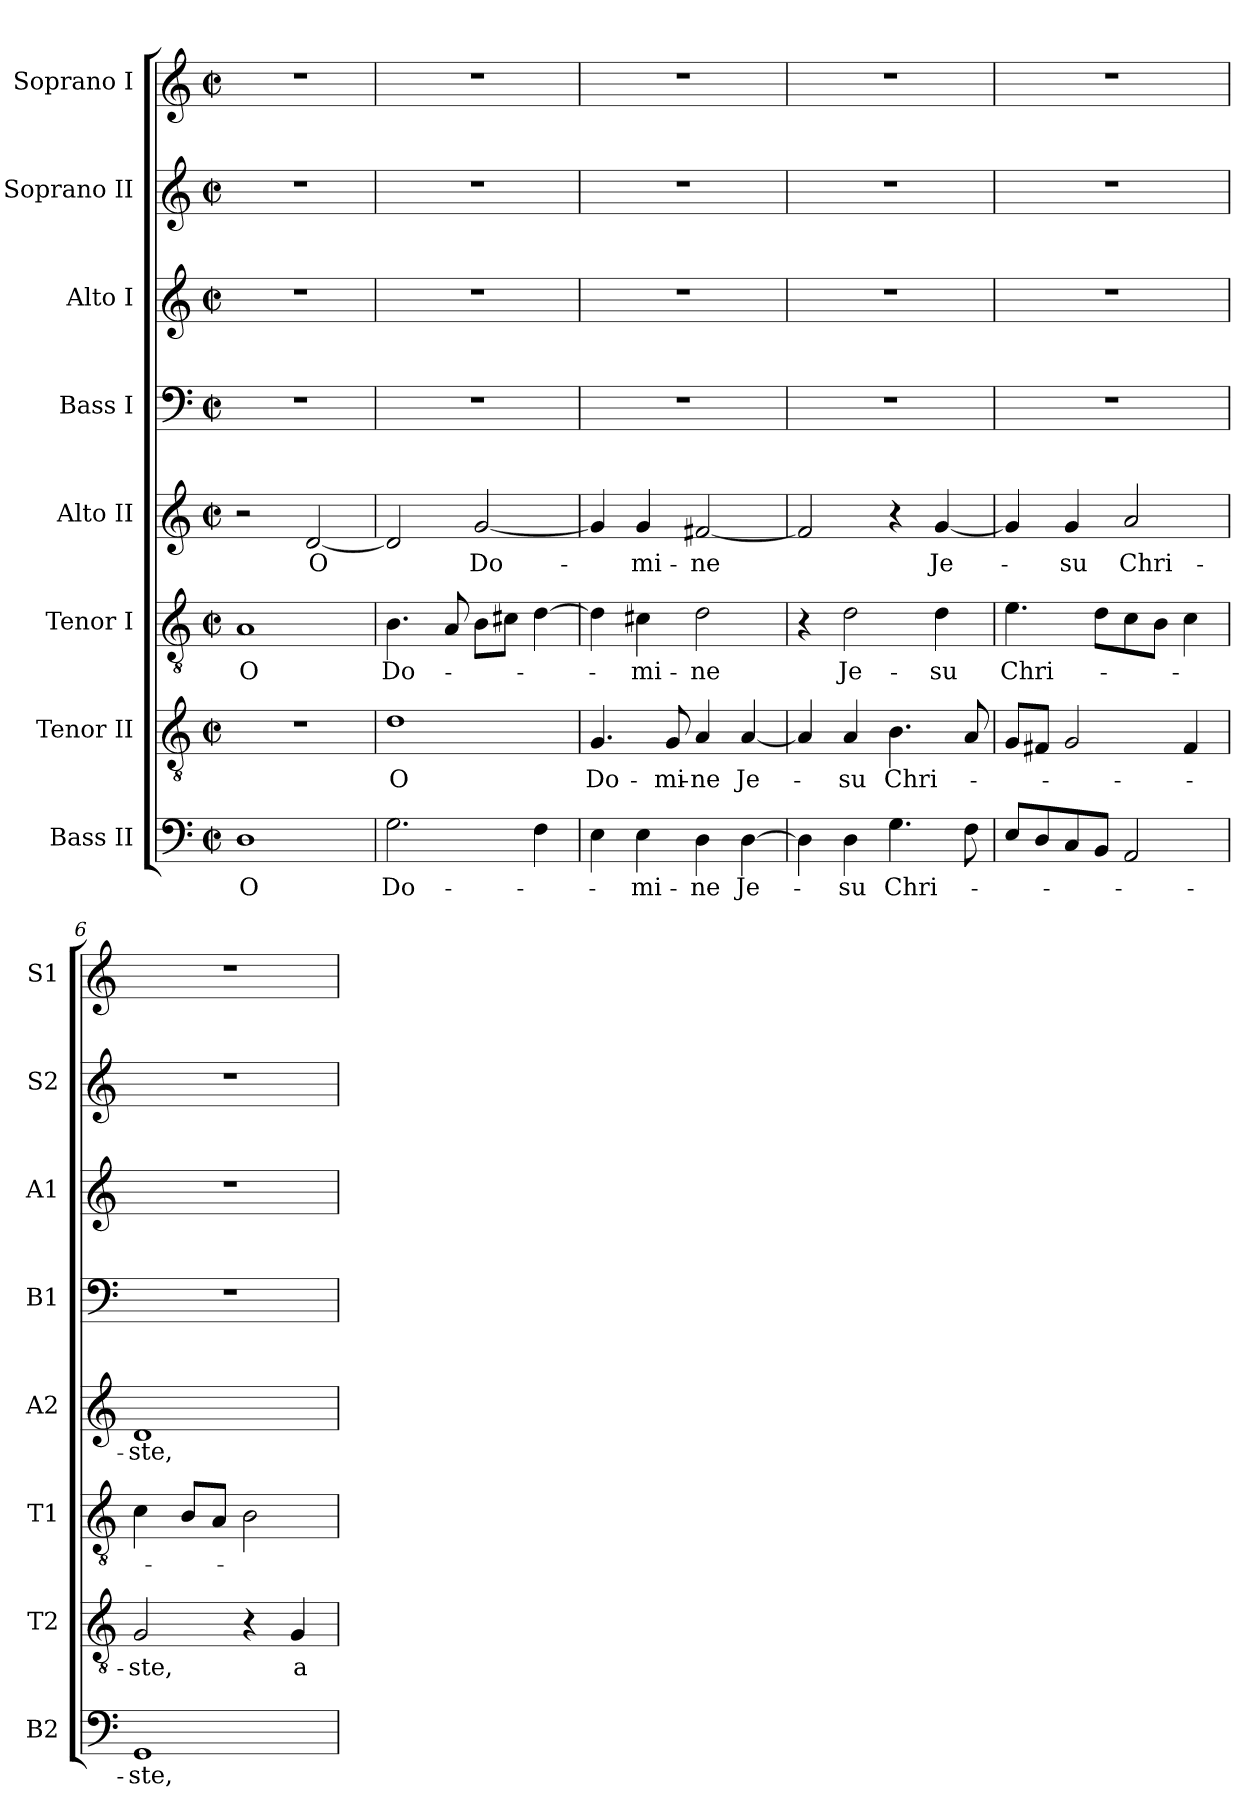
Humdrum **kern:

**kern	**text	**kern	**text	**kern	**text	**kern	**text	**kern	**kern	**kern	**kern
*part8	*part8	*part7	*part7	*part6	*part6	*part5	*part5	*part4	*part3	*part2	*part1
*staff8	*staff8	*staff7	*staff7	*staff6	*staff6	*staff5	*staff5	*staff4	*staff3	*staff2	*staff1
*I"Bass II	*	*I"Tenor II	*	*I"Tenor I	*	*I"Alto II	*	*I"Bass I	*I"Alto I	*I"Soprano II	*I"Soprano I
*I'B2	*	*I'T2	*	*I'T1	*	*I'A2	*	*I'B1	*I'A1	*I'S2	*I'S1
*clefF4	*	*clefGv2	*	*clefGv2	*	*clefG2	*	*clefF4	*clefG2	*clefG2	*clefG2
*k[]	*	*k[]	*	*k[]	*	*k[]	*	*k[]	*k[]	*k[]	*k[]
*C:	*	*C:	*	*C:	*	*C:	*	*C:	*C:	*C:	*C:
*M2/2	*	*M2/2	*	*M2/2	*	*M2/2	*	*M2/2	*M2/2	*M2/2	*M2/2
*met(c|)	*	*met(c|)	*	*met(c|)	*	*met(c|)	*	*met(c|)	*met(c|)	*met(c|)	*met(c|)
=1	=1	=1	=1	=1	=1	=1	=1	=1	=1	=1	=1
1D	O	1r	.	1A	O	2r	.	1r	1r	1r	1r
.	.	.	.	.	.	[<2d/	O	.	.	.	.
=2	=2	=2	=2	=2	=2	=2	=2	=2	=2	=2	=2
2.G\	Do-	1d	O	4.B\	Do-	2d/]	.	1r	1r	1r	1r
.	.	.	.	8A/	.	.	.	.	.	.	.
.	.	.	.	8B\L	.	[<2g/	Do-	.	.	.	.
.	.	.	.	8c#X\J	.	.	.	.	.	.	.
4F\	.	.	.	[>4d\	.	.	.	.	.	.	.
=3	=3	=3	=3	=3	=3	=3	=3	=3	=3	=3	=3
4E\	.	4.G/	Do-	4d\]	.	4g/]	.	1r	1r	1r	1r
4E\	-mi-	.	.	4c#X\	-mi-	4g/	-mi-	.	.	.	.
.	.	8G/	-mi-	.	.	.	.	.	.	.	.
4D\	-ne	4A/	-ne	2d\	-ne	[<2f#X/	-ne	.	.	.	.
[>4D\	Je-	[4A/	Je-	.	.	.	.	.	.	.	.
=4	=4	=4	=4	=4	=4	=4	=4	=4	=4	=4	=4
4D\]	.	4A/]	.	4r	.	2f#/]	.	1r	1r	1r	1r
4D\	-su	4A/	-su	2d\	Je-	.	.	.	.	.	.
4.G\	Chri-	4.B\	Chri-	.	.	4r	.	.	.	.	.
.	.	.	.	4d\	-su	[<4g/	Je-	.	.	.	.
8F\	.	8A/	.	.	.	.	.	.	.	.	.
!!LO:PB:g=z
=5	=5	=5	=5	=5	=5	=5	=5	=5	=5	=5	=5
8E/L	.	8G/L	.	4.e\	Chri-	4g/]	.	1r	1r	1r	1r
8D/	.	8F#X/J	.	.	.	.	.	.	.	.	.
8C/	.	2G/	.	.	.	4g/	-su	.	.	.	.
8BB/J	.	.	.	8d\L	.	.	.	.	.	.	.
2AA/	.	.	.	8c\	.	2a/	Chri-	.	.	.	.
.	.	.	.	8B\J	.	.	.	.	.	.	.
.	.	4F#/	.	4c\	.	.	.	.	.	.	.
=6	=6	=6	=6	=6	=6	=6	=6	=6	=6	=6	=6
1GG	-ste,	2G/	-ste,	4c\	.	1d	-ste,	1r	1r	1r	1r
.	.	.	.	8B/L	.	.	.	.	.	.	.
.	.	.	.	8A/J	.	.	.	.	.	.	.
.	.	4r	.	2B\	.	.	.	.	.	.	.
.	.	4G/	a-	.	.	.	.	.	.	.	.
=	=	=	=	=	=	=	=	=	=	=	=
*-	*-	*-	*-	*-	*-	*-	*-	*-	*-	*-	*-
